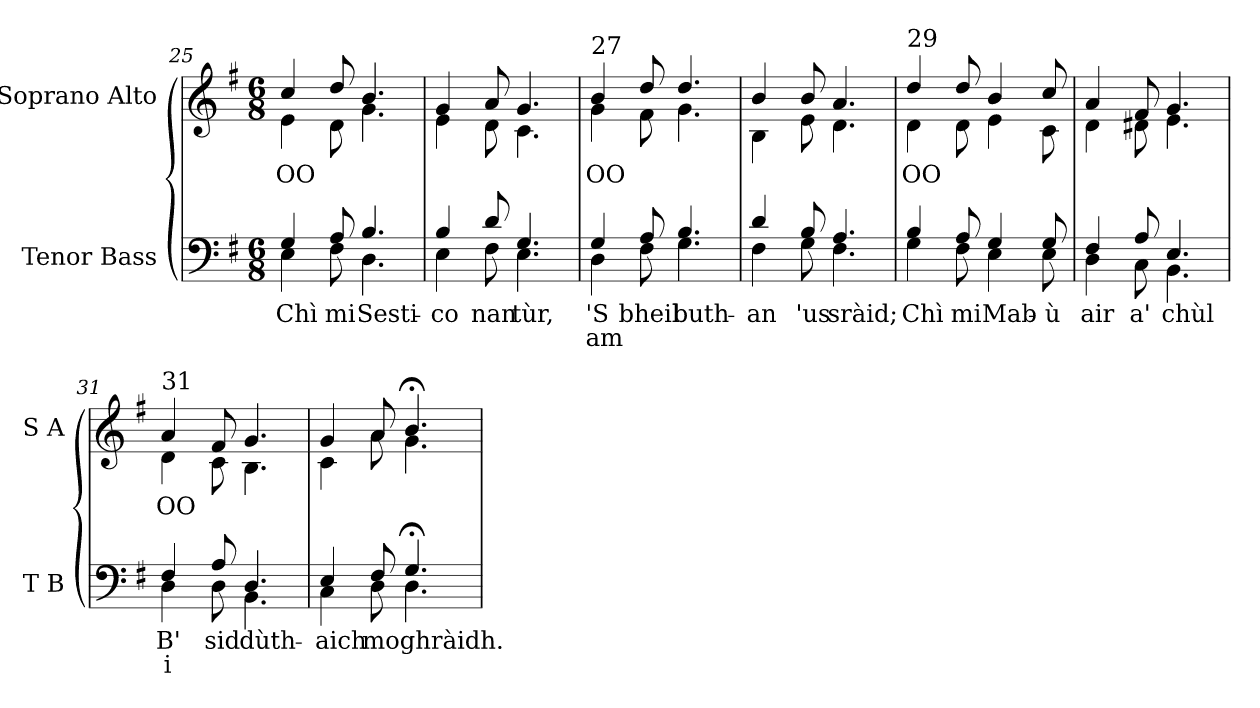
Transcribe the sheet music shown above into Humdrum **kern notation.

**kern	**text	**text	**kern	**text
*part2	*part2	*part2	*part1	*part1
*staff2	*staff2	*staff2	*staff1	*staff1
*I"Tenor Bass	*	*	*I"Soprano Alto	*
*I'T B	*	*	*I'S A	*
!!LO:PB:g=z
*clefF4	*	*	*clefG2	*
*k[f#]	*	*	*k[f#]	*
*G:	*	*	*G:	*
*M6/8	*	*	*M6/8	*
=25	=25	=25	=25	=25
!	!LO:LY:a:color=#000000	!	!	!
*^	*	*	*	*
!	!	!	!	!LO:TX:a:t=25	!
!	!	!	!	!	!LO:LY:b:color=#000000
*	*	*	*	*^	*
4Gi/	4Ei\	Chì	.	4cci/	4ei\	OO
!	!	!LO:LY:a:color=#000000	!	!	!	!
8Ai/	8F#i\	mi	.	8ddi/	8di\	.
!	!	!LO:LY:a:color=#000000	!	!	!	!
4.Bi/	4.Di\	Sesti-	.	4.bi/	4.gi\	.
=26	=26	=26	=26	=26	=26	=26
!	!	!LO:LY:a:color=#000000	!	!	!	!
4Bi/	4Ei\	-co	.	4gi/	4ei\	.
!	!	!LO:LY:a:color=#000000	!	!	!	!
8di/	8F#i\	nan	.	8ai/	8di\	.
!	!	!LO:LY:a:color=#000000	!	!	!	!
4.Gi/	4.Ei\	tùr,	.	4.gi/	4.ci\	.
!!LO:LB:g=z	!!
=27	=27	=27	=27	=27	=27	=27
!	!	!LO:LY:a:color=#000000	!LO:LY:a:color=#000000	!	!	!
!	!	!	!	!LO:TX:a:t=27	!	!
!	!	!	!	!	!	!LO:LY:b:color=#000000
4Gi/	4Di\	'S	am	4bi/	4gi\	OO
!	!	!LO:LY:a:color=#000000	!	!	!	!
8Ai/	8F#i\	bheil	.	8ddi/	8f#i\	.
!	!	!LO:LY:a:color=#000000	!	!	!	!
4.Bi/	4.Gi\	buth-	.	4.ddi/	4.gi\	.
=28	=28	=28	=28	=28	=28	=28
!	!	!LO:LY:a:color=#000000	!	!	!	!
4di/	4F#i\	-an	.	4bi/	4Bi\	.
!	!	!LO:LY:a:color=#000000	!	!	!	!
8Bi/	8Gi\	'us	.	8bi/	8ei\	.
!	!	!LO:LY:a:color=#000000	!	!	!	!
4.Ai/	4.F#i\	sràid;	.	4.ai/	4.di\	.
!!LO:LB:g=z	!!
=29	=29	=29	=29	=29	=29	=29
!	!	!LO:LY:a:color=#000000	!	!	!	!
!	!	!	!	!LO:TX:a:t=29	!	!
!	!	!	!	!	!	!LO:LY:b:color=#000000
4Bi/	4Gi\	Chì	.	4ddi/	4di\	OO
!	!	!LO:LY:a:color=#000000	!	!	!	!
8Ai/	8F#i\	mi	.	8ddi/	8di\	.
!	!	!LO:LY:a:color=#000000	!	!	!	!
4Gi/	4Ei\	Mab-	.	4bi/	4ei\	.
!	!	!LO:LY:a:color=#000000	!	!	!	!
8Gi/	8Ei\	-ù	.	8cci/	8ci\	.
=30	=30	=30	=30	=30	=30	=30
!	!	!LO:LY:a:color=#000000	!	!	!	!
4F#i/	4Di\	air	.	4ai/	4di\	.
!	!	!LO:LY:a:color=#000000	!	!	!	!
8Ai/	8Ci\	a'	.	8f#i/	8d#Xi\	.
!	!	!LO:LY:a:color=#000000	!	!	!	!
4.Ei/	4.BBi\	chùl	.	4.gi/	4.ei\	.
!!LO:LB:g=z	!!
=31	=31	=31	=31	=31	=31	=31
!	!	!LO:LY:a:color=#000000	!LO:LY:a:color=#000000	!	!	!
!	!	!	!	!LO:TX:a:t=31	!	!
!	!	!	!	!	!	!LO:LY:b:color=#000000
4F#i/	4Di\	B'	i	4ai/	4di\	OO
!	!	!LO:LY:a:color=#000000	!	!	!	!
8Ai/	8Di\	sid	.	8f#i/	8ci\	.
!	!	!LO:LY:a:color=#000000	!	!	!	!
4.Di/	4.BBi\	dùth-	.	4.gi/	4.Bi\	.
=32	=32	=32	=32	=32	=32	=32
!	!	!LO:LY:a:color=#000000	!	!	!	!
4Ei/	4Ci\	-aich	.	4gi/	4ci\	.
!	!	!LO:LY:a:color=#000000	!	!	!	!
8F#i/	8Di\	mo	.	8ai/	8ai\	.
!	!	!LO:LY:a:color=#000000	!	!	!	!
4.G;i/	4.Di\	ghràidh.	.	4.b;i/	4.gi\	.
*v	*v	*	*	*	*	*
*	*	*	*v	*v	*
=	=	=	=	=
*-	*-	*-	*-	*-
